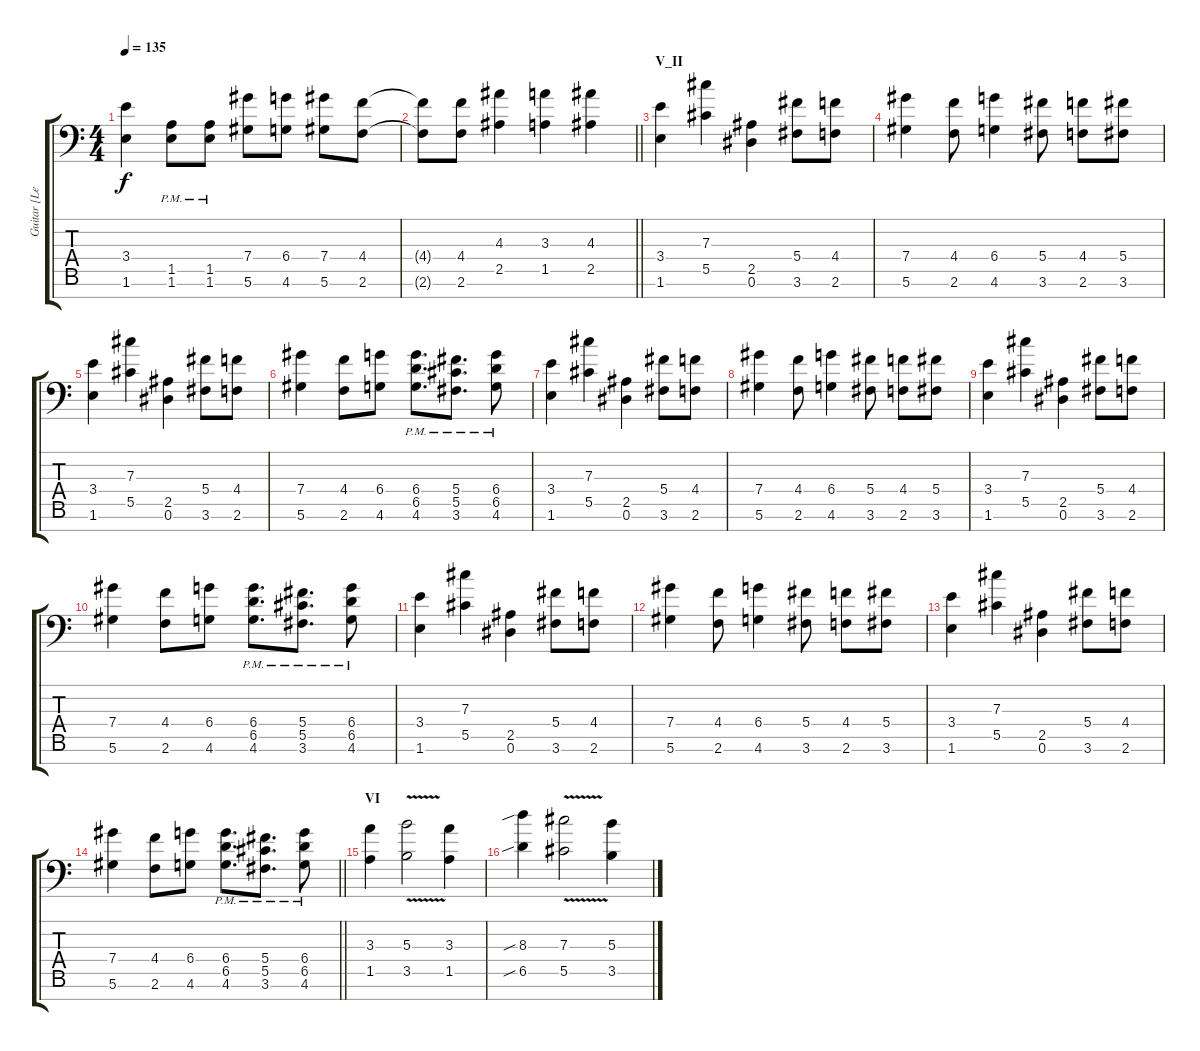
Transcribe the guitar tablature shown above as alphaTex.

\track ("Guitar [Left]" "Guitar [Le") {instrument distortionguitar}
\staff {score tabs}
\tuning (Eb4 Bb3 Gb3 Db3 Ab2 Eb2 Bb1) {hide}
\ts (4 4)
\tempo 135
\clef f4
\ks c
(3.4 1.6).4{dy f} (1.5{pm} 1.6{pm}).8 (1.5{pm} 1.6{pm}).8 (7.4 5.6).8 (6.4 4.6).8 (7.4 5.6).8 (4.4 2.6).8 |
\barLineRight lightlight
(4.4{t} 2.6{t}).8 (4.4 2.6).8 (4.3 2.5).4 (3.3 1.5).4 (4.3 2.5).4 |
\section ("" "V_II")
(3.4 1.6).4 (7.3 5.5).4 (2.5 0.6).4 (5.4 3.6).8 (4.4 2.6).8 |
(7.4 5.6).4 (4.4 2.6).8 (6.4 4.6).4 (5.4 3.6).8 (4.4 2.6).8 (5.4 3.6).8 |
(3.4 1.6).4 (7.3 5.5).4 (2.5 0.6).4 (5.4 3.6).8 (4.4 2.6).8 |
(7.4 5.6).4 (4.4 2.6).8 (6.4 4.6).8 (6.4{pm} 6.5{pm} 4.6{pm}).8{d} (5.4{pm} 5.5{pm} 3.6{pm}).8{d} (6.4{pm} 6.5{pm} 4.6{pm}).8 |
(3.4 1.6).4 (7.3 5.5).4 (2.5 0.6).4 (5.4 3.6).8 (4.4 2.6).8 |
(7.4 5.6).4 (4.4 2.6).8 (6.4 4.6).4 (5.4 3.6).8 (4.4 2.6).8 (5.4 3.6).8 |
(3.4 1.6).4 (7.3 5.5).4 (2.5 0.6).4 (5.4 3.6).8 (4.4 2.6).8 |
(7.4 5.6).4 (4.4 2.6).8 (6.4 4.6).8 (6.4{pm} 6.5{pm} 4.6{pm}).8{d} (5.4{pm} 5.5{pm} 3.6{pm}).8{d} (6.4{pm} 6.5{pm} 4.6{pm}).8 |
(3.4 1.6).4 (7.3 5.5).4 (2.5 0.6).4 (5.4 3.6).8 (4.4 2.6).8 |
(7.4 5.6).4 (4.4 2.6).8 (6.4 4.6).4 (5.4 3.6).8 (4.4 2.6).8 (5.4 3.6).8 |
(3.4 1.6).4 (7.3 5.5).4 (2.5 0.6).4 (5.4 3.6).8 (4.4 2.6).8 |
\barLineRight lightlight
(7.4 5.6).4 (4.4 2.6).8 (6.4 4.6).8 (6.4{pm} 6.5{pm} 4.6{pm}).8{d} (5.4{pm} 5.5{pm} 3.6{pm}).8{d} (6.4{pm} 6.5{pm} 4.6{pm}).8 |
\section ("" "VI")
(3.3 1.5).4 (5.3{v} 3.5{v}).2 (3.3 1.5).4 |
(8.3{sib} 6.5{sib}).4 (7.3{v} 5.5{v}).2 (5.3 3.5).4
